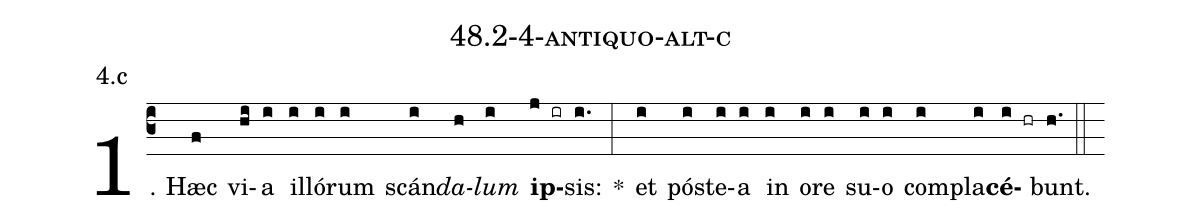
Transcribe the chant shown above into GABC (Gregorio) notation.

name: 48.2-4-antiquo-alt-c;
annotation: 4.c;
%%
(c3)1. Hæc(f) vi(hi)a(i) il(i)ló(i)rum(i) scán(i)<i>da</i>(h)<i>lum</i>(i) <b>ip</b>(j ir)sis:(i.) *(:) et(i) póst(i)e(i)a(i) in(i) o(i)re(i) su(i)o(i) com(i)pla(i)<b>cé</b>(i hr)bunt.(h.) (::)


%E(i) u(i) o(i) u(i) a(i) e.(h.) (::)
